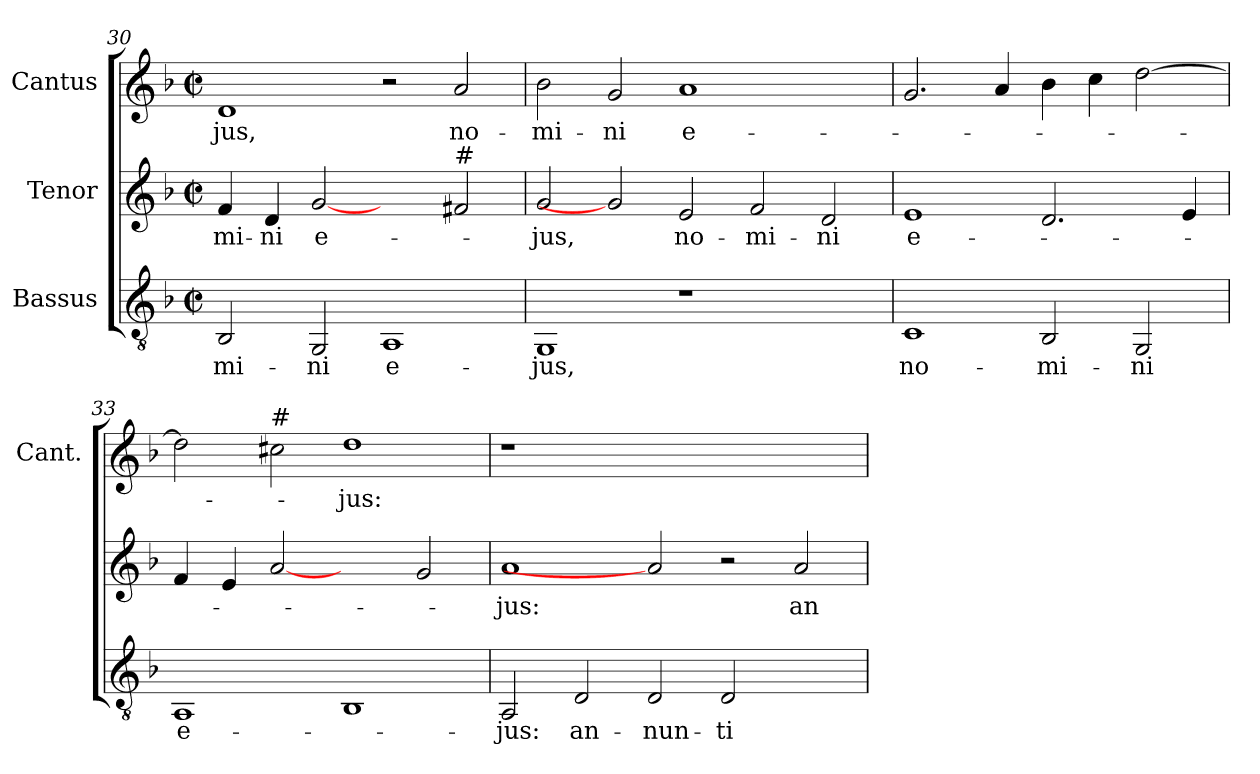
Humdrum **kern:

**kern	**text	**kern	**text	**kern	**text
*part3	*part3	*part2	*part2	*part1	*part1
*staff3	*staff3	*staff2	*staff2	*staff1	*staff1
*I"Bassus	*	*I"Tenor	*	*I"Cantus	*
*	*	*	*	*I'Cant.	*
*clefGv2	*	*clefG2	*	*clefG2	*
*k[b-]	*	*k[b-]	*	*k[b-]	*
*F:	*	*F:	*	*F:	*
*M2/2	*	*M2/2	*	*M2/2	*
*met(c|)	*	*met(c|)	*	*met(c|)	*
=30	=30	=30	=30	=30	=30
!	!LO:LY:b:color=#000000	!	!	!	!
!	!	!	!LO:LY:b:color=#000000	!	!
!	!	!	!	!	!LO:LY:b:color=#000000
2BB-i/	-mi-	4fi/	-mi-	1di	-jus,
!	!	!	!LO:LY:b:color=#000000	!	!
.	.	4di/	-ni	.	.
!	!LO:LY:b:color=#000000	!	!	!	!
!	!	!	!LO:LY:b:color=#000000	!	!
2GGi/	-ni	[2gi	e-	.	.
!	!LO:LY:b:color=#000000	!	!	!	!
1AAi	e-	2ryy	.	2r	.
!	!	!LO:TX:a:t=#	!	!	!
!	!	!	!	!	!LO:LY:b:color=#000000
.	.	2f#i/	.	2ai/	no-
=31	=31	=31	=31	=31	=31
!	!LO:LY:b:color=#000000	!	!	!	!
!	!	!	!LO:LY:b:color=#000000	!	!
!	!	!	!	!	!LO:LY:b:color=#000000
1GGi	-jus,	2gi/	-jus,	2b-i\	-mi-
!	!	!	!	!	!LO:LY:b:color=#000000
.	.	2gi]	.	2gi/	-ni
!	!	!	!LO:LY:b:color=#000000	!	!
!	!	!	!	!	!LO:LY:b:color=#000000
1r	.	2ei/	no-	1ai	e-
!	!	!	!LO:LY:b:color=#000000	!	!
.	.	2fi/	-mi-	.	.
!	!	!	!LO:LY:b:color=#000000	!	!
2ryy	.	2di/	-ni	2ryy	.
!!LO:LB:g=z
=32	=32	=32	=32	=32	=32
!	!LO:LY:b:color=#000000	!	!	!	!
!	!	!	!LO:LY:b:color=#000000	!	!
1Ci	no-	1ei	e-	2.gi/	.
.	.	.	.	4ai/	.
!	!LO:LY:b:color=#000000	!	!	!	!
2BB-i/	-mi-	2.di/	.	4b-i\	.
.	.	.	.	4cci\	.
!	!LO:LY:b:color=#000000	!	!	!	!
2GGi/	-ni	.	.	[>2ddi\	.
.	.	4ei/	.	.	.
=33	=33	=33	=33	=33	=33
!	!LO:LY:b:color=#000000	!	!	!	!
1AAi	e-	4fi/	.	2ddi\]	.
.	.	4ei/	.	.	.
!	!	!	!	!LO:TX:a:t=#	!
.	.	[2ai	.	2cc#i\	.
!	!	!	!	!	!LO:LY:b:color=#000000
1BB-i	.	2ryy	.	1ddi	-jus:
.	.	2gi/	.	.	.
=34	=34	=34	=34	=34	=34
!	!LO:LY:b:color=#000000	!	!	!	!
!	!	!	!LO:LY:b:color=#000000	!LO:N:vis=1	!
2AAi/	-jus:	1ai	-jus:	1r	.
!	!LO:LY:b:color=#000000	!	!	!	!
2Di/	an-	.	.	.	.
!	!LO:LY:b:color=#000000	!	!	!	!
2Di/	-nun-	2ai]	.	1.ryy	.
!	!LO:LY:b:color=#000000	!	!	!	!
2Di/	-ti-	2r	.	.	.
!	!	!	!LO:LY:b:color=#000000	!	!
2ryy	.	2ai/	an-	.	.
=	=	=	=	=	=
*-	*-	*-	*-	*-	*-
